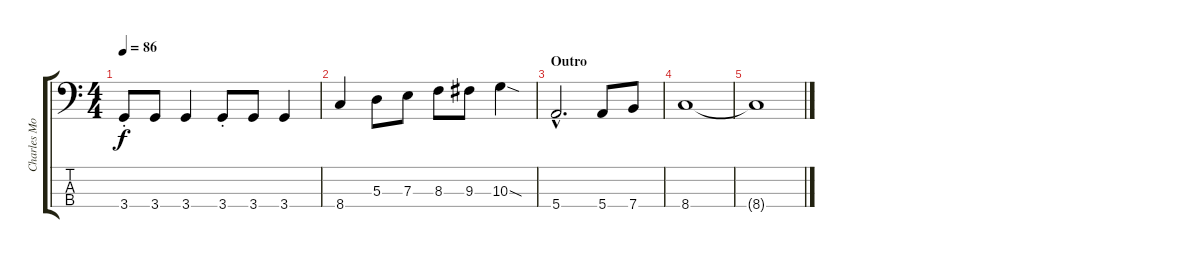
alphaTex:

\track ("Charles Moniz - Bass" "Charles Mo") {instrument electricbassfinger}
\staff {score tabs}
\tuning (G2 D2 A1 E1) {hide}
\ts (4 4)
\tempo 86
\clef f4
\ks c
3.4{st}.8{dy f} 3.4.8 3.4.4 3.4{st}.8 3.4.8 3.4.4 |
8.4.4 5.3.8 7.3.8 8.3.8 9.3.8 10.3{sod}.4 |
\section ("" "Outro")
5.4{hac}.2{d} 5.4.8 7.4.8 |
8.4.1 |
8.4{t}.1
